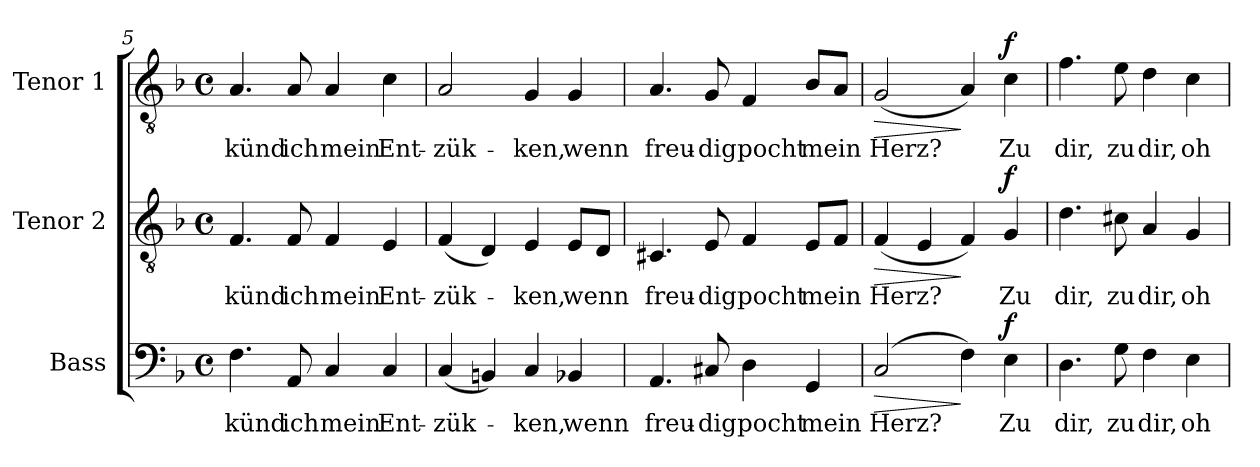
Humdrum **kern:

**kern	**text	**dynam	**kern	**text	**dynam	**kern	**text	**dynam
*part3	*part3	*part3	*part2	*part2	*part2	*part1	*part1	*part1
*staff3	*staff3	*staff3	*staff2	*staff2	*staff2	*staff1	*staff1	*staff1
*I"Bass	*	*	*I"Tenor 2	*	*	*I"Tenor 1	*	*
*clefF4	*	*	*clefGv2	*	*	*clefGv2	*	*
*k[b-]	*	*	*k[b-]	*	*	*k[b-]	*	*
*F:	*	*	*F:	*	*	*F:	*	*
*M4/4	*	*	*M4/4	*	*	*M4/4	*	*
*met(c)	*	*	*met(c)	*	*	*met(c)	*	*
=5	=5	=5	=5	=5	=5	=5	=5	=5
!	!LO:LY:b	!	!	!LO:LY:b	!	!	!LO:LY:b	!
4.F\	künd	.	4.F/	künd	.	4.A/	künd	.
!	!LO:LY:b	!	!	!LO:LY:b	!	!	!LO:LY:b	!
8AA/	ich	.	8F/	ich	.	8A/	ich	.
!	!LO:LY:b	!	!	!LO:LY:b	!	!	!LO:LY:b	!
4C/	mein	.	4F/	mein	.	4A/	mein	.
!	!LO:LY:b	!	!	!LO:LY:b	!	!	!LO:LY:b	!
4C/	Ent-	.	4E/	Ent-	.	4c\	Ent-	.
=6	=6	=6	=6	=6	=6	=6	=6	=6
!	!LO:LY:b	!	!	!LO:LY:b	!	!	!LO:LY:b	!
(<4C/	-zük-	.	(<4F/	-zük-	.	2A/	-zük-	.
4BBn/)	.	.	4D/)	.	.	.	.	.
!	!LO:LY:b	!	!	!LO:LY:b	!	!	!LO:LY:b	!
4C/	-ken,	.	4E/	-ken,	.	4G/	-ken,	.
!	!LO:LY:b	!	!	!LO:LY:b	!	!	!LO:LY:b	!
4BB-X/	wenn	.	8E/L	wenn	.	4G/	wenn	.
.	.	.	8D/J	.	.	.	.	.
=7	=7	=7	=7	=7	=7	=7	=7	=7
!	!LO:LY:b	!	!	!LO:LY:b	!	!	!LO:LY:b	!
4.AA/	freu-	.	4.C#X/	freu-	.	4.A/	freu-	.
!	!LO:LY:b	!	!	!LO:LY:b	!	!	!LO:LY:b	!
8C#X/	-dig	.	8E/	-dig	.	8G/	-dig	.
!	!LO:LY:b	!	!	!LO:LY:b	!	!	!LO:LY:b	!
4D\	pocht	.	4F/	pocht	.	4F/	pocht	.
!	!LO:LY:b	!	!	!LO:LY:b	!	!	!LO:LY:b	!
4GG/	mein	.	8E/L	mein	.	8B-/L	mein	.
.	.	.	8F/J	.	.	8A/J	.	.
!!LO:LB:g=z
=8	=8	=8	=8	=8	=8	=8	=8	=8
!	!LO:LY:b	!LO:HP:b	!	!LO:LY:b	!LO:HP:b	!	!LO:LY:b	!LO:HP:b
(2C/	Herz?	>	(<4F/	Herz?	>	(<2G/	Herz?	>
.	.	.	4E/	.	.	.	.	.
4F\)	.	]	4F/)	.	]	4A/)	.	]
!	!LO:LY:b	!LO:DY:a	!	!LO:LY:b	!LO:DY:a	!	!LO:LY:b	!LO:DY:a
4E\	Zu	f	4G/	Zu	f	4c\	Zu	f
=9	=9	=9	=9	=9	=9	=9	=9	=9
!	!LO:LY:b	!	!	!LO:LY:b	!	!	!LO:LY:b	!
4.D\	dir,	.	4.d\	dir,	.	4.f\	dir,	.
!	!LO:LY:b	!	!	!LO:LY:b	!	!	!LO:LY:b	!
8G\	zu	.	8c#X\	zu	.	8e\	zu	.
!	!LO:LY:b	!	!	!LO:LY:b	!	!	!LO:LY:b	!
4F\	dir,	.	4A/	dir,	.	4d\	dir,	.
!	!LO:LY:b	!	!	!LO:LY:b	!	!	!LO:LY:b	!
4E\	oh	.	4G/	oh	.	4c\	oh	.
=	=	=	=	=	=	=	=	=
*-	*-	*-	*-	*-	*-	*-	*-	*-
